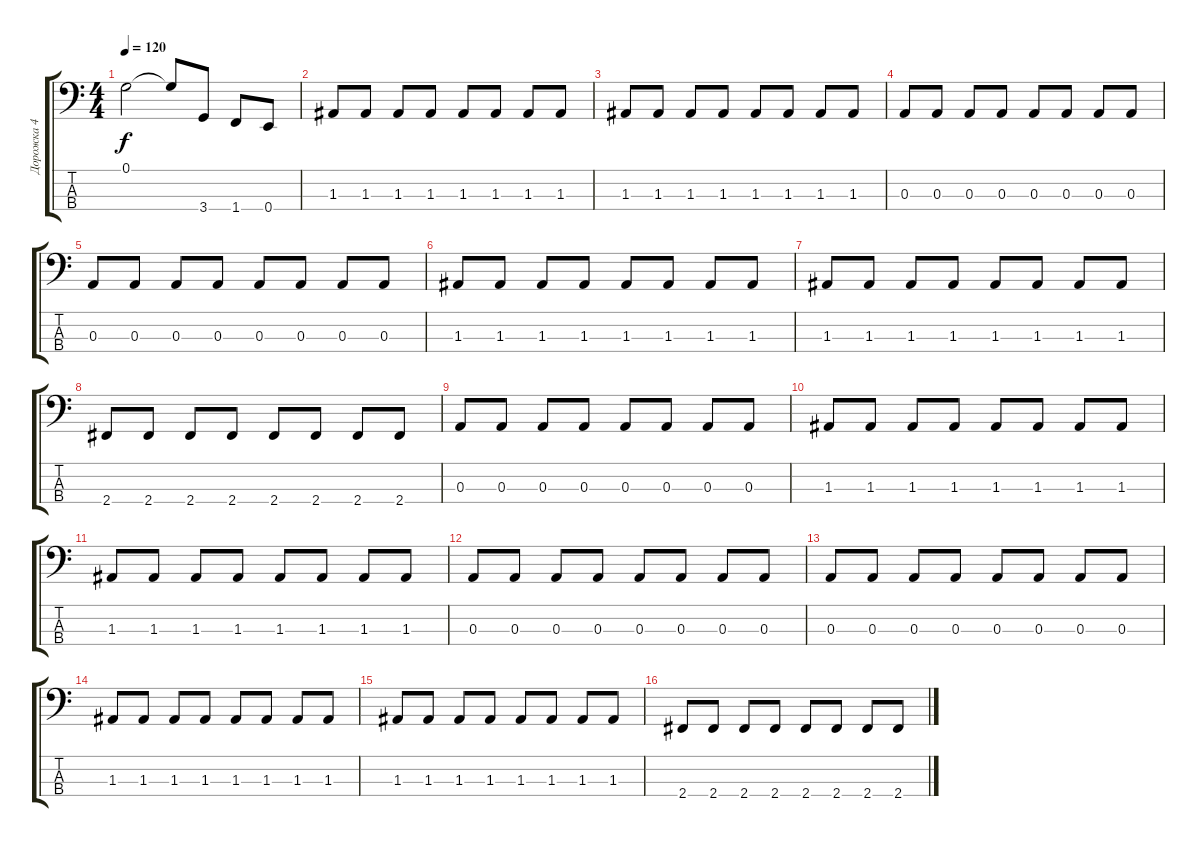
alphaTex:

\track ("Дорожка 4" "Дорожка 4") {instrument electricbassfinger}
\staff {score tabs}
\tuning (G2 D2 A1 E1) {hide}
\ts (4 4)
\tempo 120
\clef f4
\ks c
0.1.2{dy f} 0.1{t}.8 3.4.8 1.4.8 0.4.8 |
1.3.8 1.3.8 1.3.8 1.3.8 1.3.8 1.3.8 1.3.8 1.3.8 |
1.3.8 1.3.8 1.3.8 1.3.8 1.3.8 1.3.8 1.3.8 1.3.8 |
0.3.8 0.3.8 0.3.8 0.3.8 0.3.8 0.3.8 0.3.8 0.3.8 |
0.3.8 0.3.8 0.3.8 0.3.8 0.3.8 0.3.8 0.3.8 0.3.8 |
1.3.8 1.3.8 1.3.8 1.3.8 1.3.8 1.3.8 1.3.8 1.3.8 |
1.3.8 1.3.8 1.3.8 1.3.8 1.3.8 1.3.8 1.3.8 1.3.8 |
2.4.8 2.4.8 2.4.8 2.4.8 2.4.8 2.4.8 2.4.8 2.4.8 |
0.3.8 0.3.8 0.3.8 0.3.8 0.3.8 0.3.8 0.3.8 0.3.8 |
1.3.8 1.3.8 1.3.8 1.3.8 1.3.8 1.3.8 1.3.8 1.3.8 |
1.3.8 1.3.8 1.3.8 1.3.8 1.3.8 1.3.8 1.3.8 1.3.8 |
0.3.8 0.3.8 0.3.8 0.3.8 0.3.8 0.3.8 0.3.8 0.3.8 |
0.3.8 0.3.8 0.3.8 0.3.8 0.3.8 0.3.8 0.3.8 0.3.8 |
1.3.8 1.3.8 1.3.8 1.3.8 1.3.8 1.3.8 1.3.8 1.3.8 |
1.3.8 1.3.8 1.3.8 1.3.8 1.3.8 1.3.8 1.3.8 1.3.8 |
2.4.8 2.4.8 2.4.8 2.4.8 2.4.8 2.4.8 2.4.8 2.4.8
